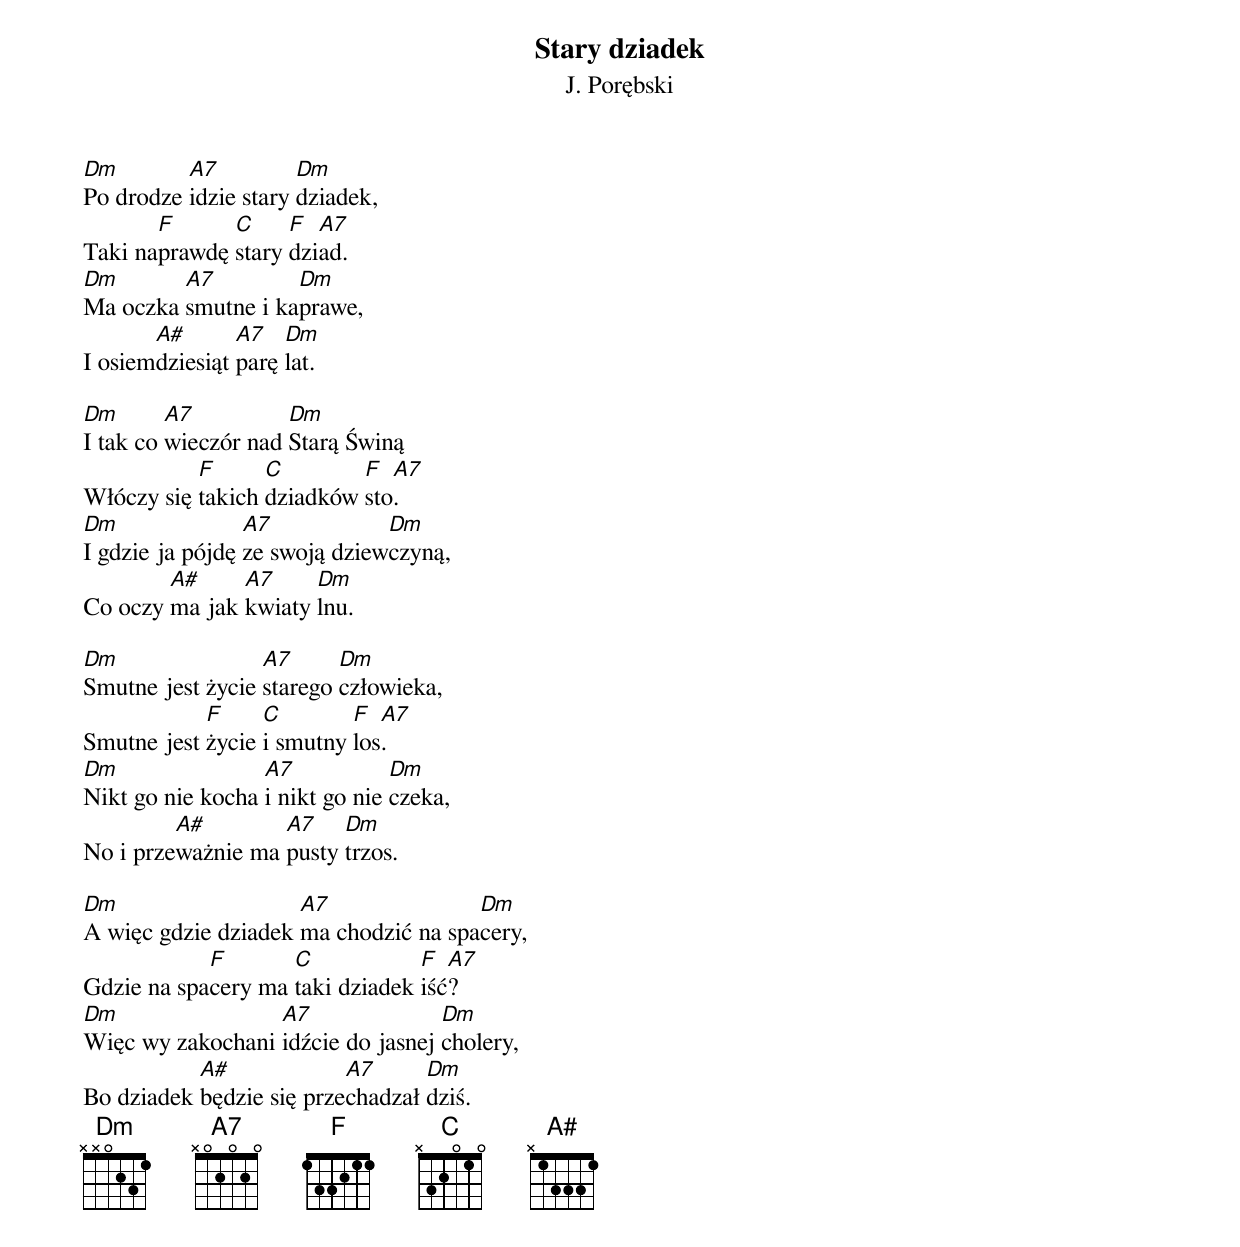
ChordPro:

{t:Stary dziadek}
{st:J. Porębski}
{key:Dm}

[Dm]Po drodze [A7]idzie stary [Dm]dziadek,
Taki na[F]prawdę [C]stary [F]dzi[A7]ad.
[Dm]Ma oczka [A7]smutne i ka[Dm]prawe,
I osiem[A#]dziesiąt [A7]parę [Dm]lat.

[Dm]I tak co [A7]wieczór nad [Dm]Starą Świną
Włóczy się [F]takich [C]dziadków [F]sto[A7].
[Dm]I gdzie ja pójdę [A7]ze swoją dziew[Dm]czyną,
Co oczy [A#]ma jak [A7]kwiaty [Dm]lnu.

[Dm]Smutne jest życie [A7]starego [Dm]człowieka,
Smutne jest [F]życie [C]i smutny [F]los[A7].
[Dm]Nikt go nie kocha [A7]i nikt go nie [Dm]czeka,
No i prze[A#]ważnie ma [A7]pusty [Dm]trzos.

[Dm]A więc gdzie dziadek [A7]ma chodzić na spa[Dm]cery,
Gdzie na spa[F]cery ma [C]taki dziadek [F]iść[A7]?
[Dm]Więc wy zakochani [A7]idźcie do jasnej [Dm]cholery,
Bo dziadek [A#]będzie się prze[A7]chadzał [Dm]dziś.
